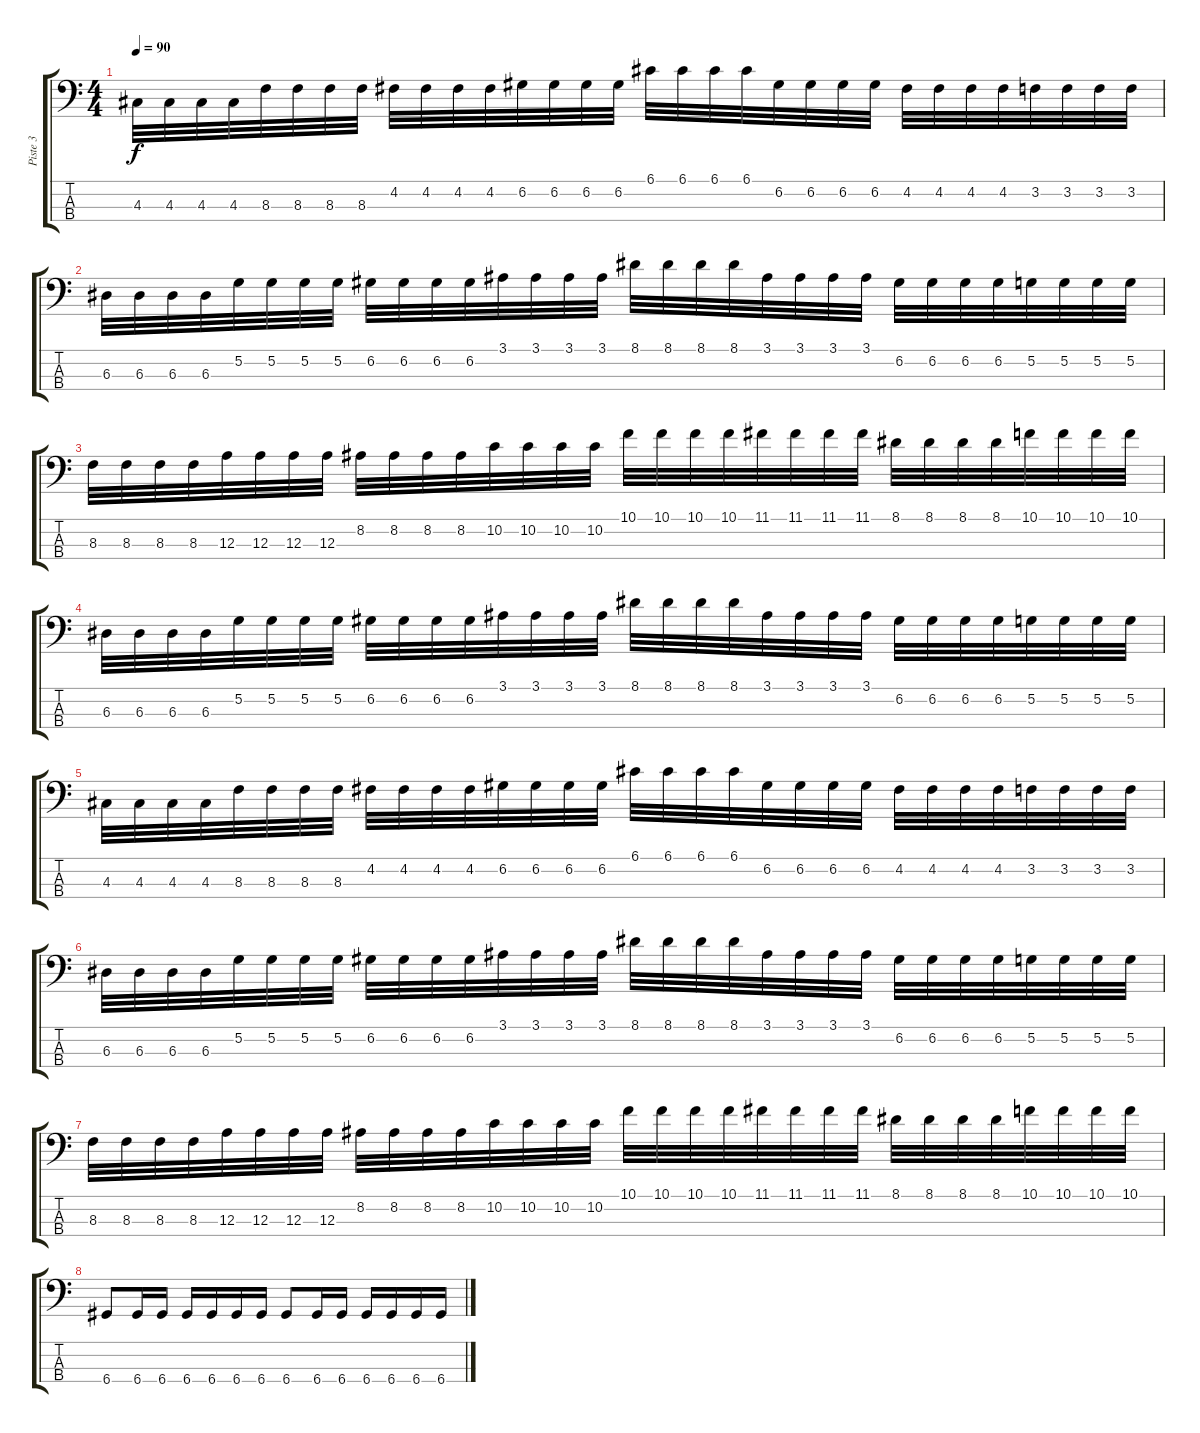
\track ("Piste 3" "Piste 3") {instrument electricbassfinger}
\staff {score tabs}
\tuning (G2 D2 A1 D1) {hide}
\ts (4 4)
\tempo 90
\clef f4
\ks c
4.3.32{dy f} 4.3.32 4.3.32 4.3.32 8.3.32 8.3.32 8.3.32 8.3.32 4.2.32 4.2.32 4.2.32 4.2.32 6.2.32 6.2.32 6.2.32 6.2.32 6.1.32 6.1.32 6.1.32 6.1.32 6.2.32 6.2.32 6.2.32 6.2.32 4.2.32 4.2.32 4.2.32 4.2.32 3.2.32 3.2.32 3.2.32 3.2.32 |
6.3.32 6.3.32 6.3.32 6.3.32 5.2.32 5.2.32 5.2.32 5.2.32 6.2.32 6.2.32 6.2.32 6.2.32 3.1.32 3.1.32 3.1.32 3.1.32 8.1.32 8.1.32 8.1.32 8.1.32 3.1.32 3.1.32 3.1.32 3.1.32 6.2.32 6.2.32 6.2.32 6.2.32 5.2.32 5.2.32 5.2.32 5.2.32 |
8.3.32 8.3.32 8.3.32 8.3.32 12.3.32 12.3.32 12.3.32 12.3.32 8.2.32 8.2.32 8.2.32 8.2.32 10.2.32 10.2.32 10.2.32 10.2.32 10.1.32 10.1.32 10.1.32 10.1.32 11.1.32 11.1.32 11.1.32 11.1.32 8.1.32 8.1.32 8.1.32 8.1.32 10.1.32 10.1.32 10.1.32 10.1.32 |
6.3.32 6.3.32 6.3.32 6.3.32 5.2.32 5.2.32 5.2.32 5.2.32 6.2.32 6.2.32 6.2.32 6.2.32 3.1.32 3.1.32 3.1.32 3.1.32 8.1.32 8.1.32 8.1.32 8.1.32 3.1.32 3.1.32 3.1.32 3.1.32 6.2.32 6.2.32 6.2.32 6.2.32 5.2.32 5.2.32 5.2.32 5.2.32 |
4.3.32 4.3.32 4.3.32 4.3.32 8.3.32 8.3.32 8.3.32 8.3.32 4.2.32 4.2.32 4.2.32 4.2.32 6.2.32 6.2.32 6.2.32 6.2.32 6.1.32 6.1.32 6.1.32 6.1.32 6.2.32 6.2.32 6.2.32 6.2.32 4.2.32 4.2.32 4.2.32 4.2.32 3.2.32 3.2.32 3.2.32 3.2.32 |
6.3.32 6.3.32 6.3.32 6.3.32 5.2.32 5.2.32 5.2.32 5.2.32 6.2.32 6.2.32 6.2.32 6.2.32 3.1.32 3.1.32 3.1.32 3.1.32 8.1.32 8.1.32 8.1.32 8.1.32 3.1.32 3.1.32 3.1.32 3.1.32 6.2.32 6.2.32 6.2.32 6.2.32 5.2.32 5.2.32 5.2.32 5.2.32 |
8.3.32 8.3.32 8.3.32 8.3.32 12.3.32 12.3.32 12.3.32 12.3.32 8.2.32 8.2.32 8.2.32 8.2.32 10.2.32 10.2.32 10.2.32 10.2.32 10.1.32 10.1.32 10.1.32 10.1.32 11.1.32 11.1.32 11.1.32 11.1.32 8.1.32 8.1.32 8.1.32 8.1.32 10.1.32 10.1.32 10.1.32 10.1.32 |
6.4.8 6.4.16 6.4.16 6.4.16 6.4.16 6.4.16 6.4.16 6.4.8 6.4.16 6.4.16 6.4.16 6.4.16 6.4.16 6.4.16
